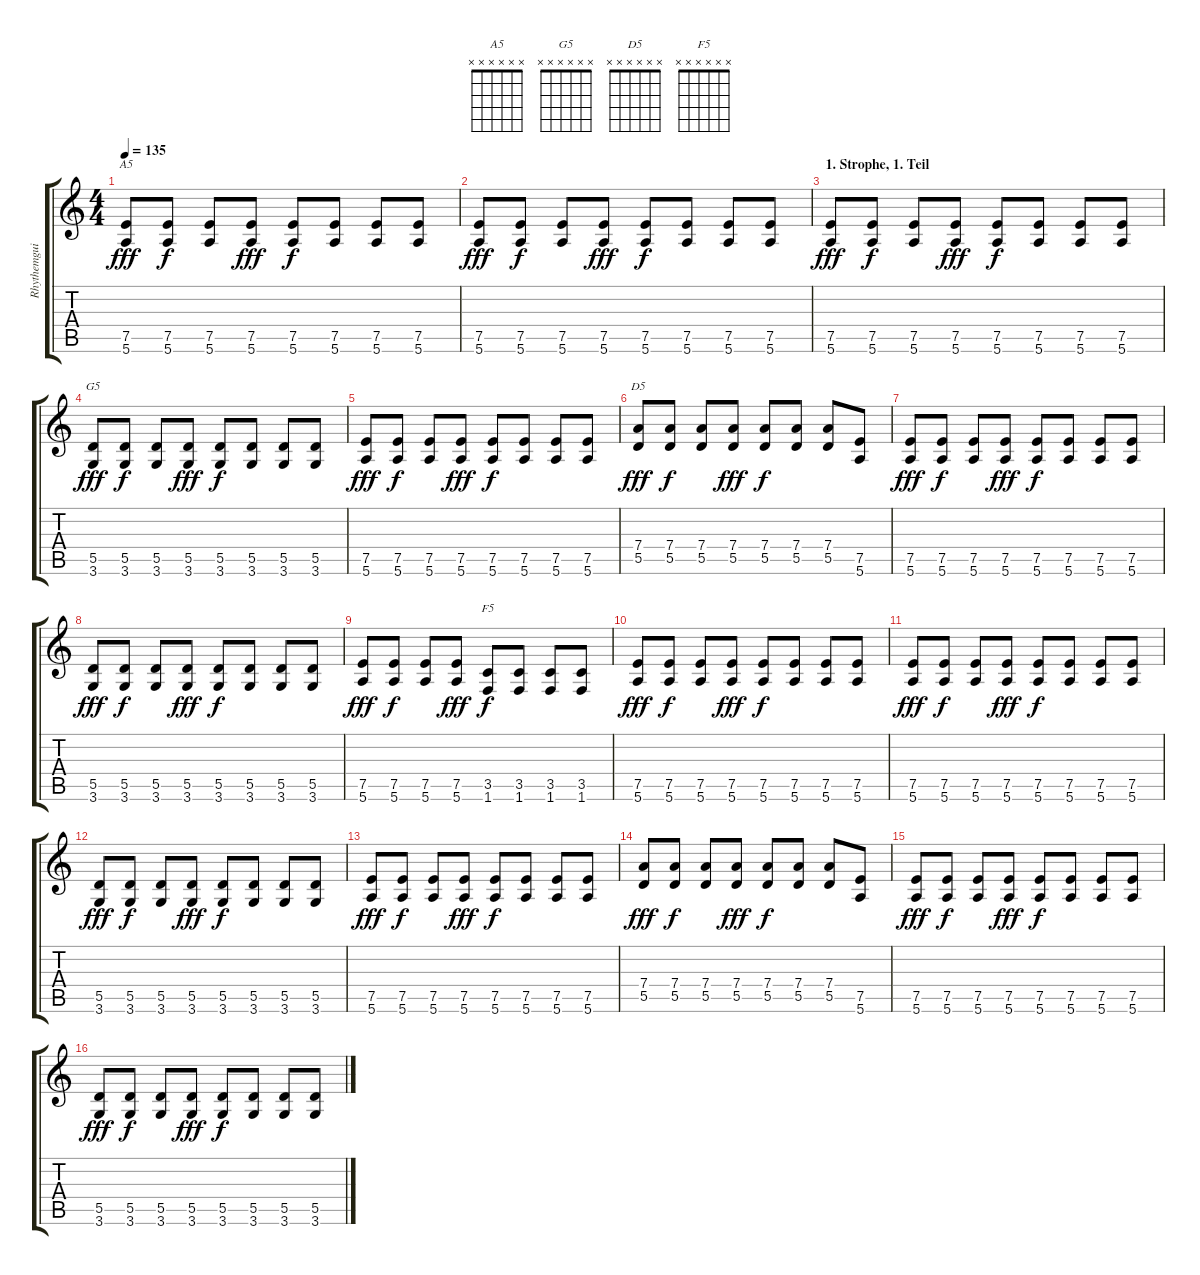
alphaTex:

\track ("Rhythemguitar" "Rhythemgui") {instrument electricguitarmuted}
\staff {score tabs}
\tuning (E4 B3 G3 D3 A2 E2) {hide}
\chord ("A5" x x x x x x) {firstfret 0}
\chord ("G5" x x x x x x) {firstfret 0}
\chord ("D5" x x x x x x) {firstfret 0}
\chord ("F5" x x x x x x) {firstfret 0}
\ts (4 4)
\tempo 135
\clef g2
\ks c
(7.5 5.6).8{ch "A5" dy fff instrument electricguitarmuted} (7.5 5.6).8{dy f} (7.5 5.6).8 (7.5 5.6).8{dy fff} (7.5 5.6).8{dy f} (7.5 5.6).8 (7.5 5.6).8 (7.5 5.6).8 |
(7.5 5.6).8{dy fff} (7.5 5.6).8{dy f} (7.5 5.6).8 (7.5 5.6).8{dy fff} (7.5 5.6).8{dy f} (7.5 5.6).8 (7.5 5.6).8 (7.5 5.6).8 |
\section ("" "1. Strophe, 1. Teil")
(7.5 5.6).8{dy fff} (7.5 5.6).8{dy f} (7.5 5.6).8 (7.5 5.6).8{dy fff} (7.5 5.6).8{dy f} (7.5 5.6).8 (7.5 5.6).8 (7.5 5.6).8 |
(5.5 3.6).8{ch "G5" dy fff} (5.5 3.6).8{dy f} (5.5 3.6).8 (5.5 3.6).8{dy fff} (5.5 3.6).8{dy f} (5.5 3.6).8 (5.5 3.6).8 (5.5 3.6).8 |
(7.5 5.6).8{dy fff} (7.5 5.6).8{dy f} (7.5 5.6).8 (7.5 5.6).8{dy fff} (7.5 5.6).8{dy f} (7.5 5.6).8 (7.5 5.6).8 (7.5 5.6).8 |
(7.4 5.5).8{ch "D5" dy fff} (7.4 5.5).8{dy f} (7.4 5.5).8 (7.4 5.5).8{dy fff} (7.4 5.5).8{dy f} (7.4 5.5).8 (7.4 5.5).8 (7.5 5.6).8 |
(7.5 5.6).8{dy fff} (7.5 5.6).8{dy f} (7.5 5.6).8 (7.5 5.6).8{dy fff} (7.5 5.6).8{dy f} (7.5 5.6).8 (7.5 5.6).8 (7.5 5.6).8 |
(5.5 3.6).8{dy fff} (5.5 3.6).8{dy f} (5.5 3.6).8 (5.5 3.6).8{dy fff} (5.5 3.6).8{dy f} (5.5 3.6).8 (5.5 3.6).8 (5.5 3.6).8 |
(7.5 5.6).8{dy fff} (7.5 5.6).8{dy f} (7.5 5.6).8 (7.5 5.6).8{dy fff} (3.5 1.6).8{ch "F5" dy f} (3.5 1.6).8 (3.5 1.6).8 (3.5 1.6).8 |
(7.5 5.6).8{dy fff} (7.5 5.6).8{dy f} (7.5 5.6).8 (7.5 5.6).8{dy fff} (7.5 5.6).8{dy f} (7.5 5.6).8 (7.5 5.6).8 (7.5 5.6).8 |
(7.5 5.6).8{dy fff} (7.5 5.6).8{dy f} (7.5 5.6).8 (7.5 5.6).8{dy fff} (7.5 5.6).8{dy f} (7.5 5.6).8 (7.5 5.6).8 (7.5 5.6).8 |
(5.5 3.6).8{dy fff} (5.5 3.6).8{dy f} (5.5 3.6).8 (5.5 3.6).8{dy fff} (5.5 3.6).8{dy f} (5.5 3.6).8 (5.5 3.6).8 (5.5 3.6).8 |
(7.5 5.6).8{dy fff} (7.5 5.6).8{dy f} (7.5 5.6).8 (7.5 5.6).8{dy fff} (7.5 5.6).8{dy f} (7.5 5.6).8 (7.5 5.6).8 (7.5 5.6).8 |
(7.4 5.5).8{dy fff} (7.4 5.5).8{dy f} (7.4 5.5).8 (7.4 5.5).8{dy fff} (7.4 5.5).8{dy f} (7.4 5.5).8 (7.4 5.5).8 (7.5 5.6).8 |
(7.5 5.6).8{dy fff} (7.5 5.6).8{dy f} (7.5 5.6).8 (7.5 5.6).8{dy fff} (7.5 5.6).8{dy f} (7.5 5.6).8 (7.5 5.6).8 (7.5 5.6).8 |
(5.5 3.6).8{dy fff} (5.5 3.6).8{dy f} (5.5 3.6).8 (5.5 3.6).8{dy fff} (5.5 3.6).8{dy f} (5.5 3.6).8 (5.5 3.6).8 (5.5 3.6).8
